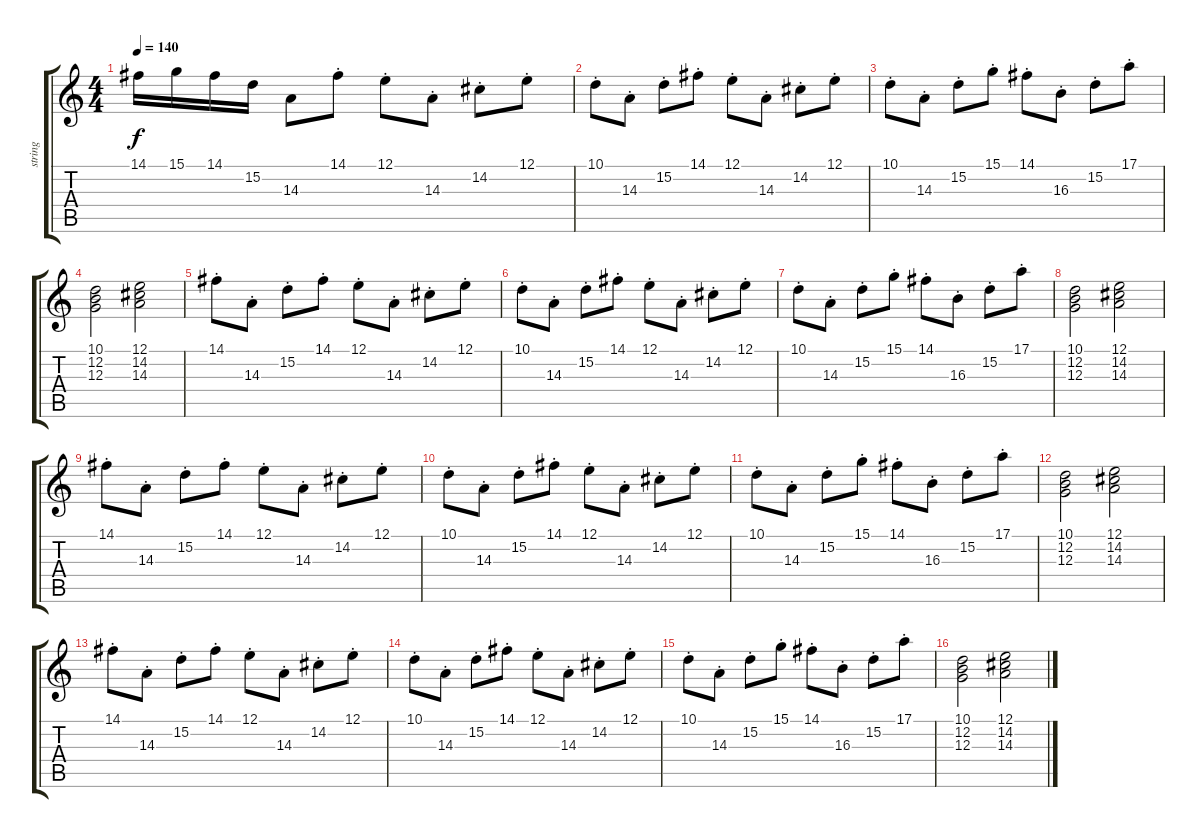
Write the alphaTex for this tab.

\track ("string" "string") {instrument stringensemble1}
\staff {score tabs}
\tuning (E4 B3 G3 D3 A2 E2) {hide}
\ts (4 4)
\tempo 140
\clef g2
\ks c
14.1.16{dy f} 15.1.16 14.1.16 15.2.16 14.3.8 14.1{st}.8 12.1{st}.8 14.3{st}.8 14.2{st}.8 12.1{st}.8 |
10.1{st}.8 14.3{st}.8 15.2{st}.8 14.1{st}.8 12.1{st}.8 14.3{st}.8 14.2{st}.8 12.1{st}.8 |
10.1{st}.8 14.3{st}.8 15.2{st}.8 15.1{st}.8 14.1{st}.8 16.3{st}.8 15.2{st}.8 17.1{st}.8 |
(10.1 12.2 12.3).2 (12.1 14.2 14.3).2 |
14.1{st}.8 14.3{st}.8 15.2{st}.8 14.1{st}.8 12.1{st}.8 14.3{st}.8 14.2{st}.8 12.1{st}.8 |
10.1{st}.8 14.3{st}.8 15.2{st}.8 14.1{st}.8 12.1{st}.8 14.3{st}.8 14.2{st}.8 12.1{st}.8 |
10.1{st}.8 14.3{st}.8 15.2{st}.8 15.1{st}.8 14.1{st}.8 16.3{st}.8 15.2{st}.8 17.1{st}.8 |
(10.1 12.2 12.3).2 (12.1 14.2 14.3).2 |
14.1{st}.8 14.3{st}.8 15.2{st}.8 14.1{st}.8 12.1{st}.8 14.3{st}.8 14.2{st}.8 12.1{st}.8 |
10.1{st}.8 14.3{st}.8 15.2{st}.8 14.1{st}.8 12.1{st}.8 14.3{st}.8 14.2{st}.8 12.1{st}.8 |
10.1{st}.8 14.3{st}.8 15.2{st}.8 15.1{st}.8 14.1{st}.8 16.3{st}.8 15.2{st}.8 17.1{st}.8 |
(10.1 12.2 12.3).2 (12.1 14.2 14.3).2 |
14.1{st}.8 14.3{st}.8 15.2{st}.8 14.1{st}.8 12.1{st}.8 14.3{st}.8 14.2{st}.8 12.1{st}.8 |
10.1{st}.8 14.3{st}.8 15.2{st}.8 14.1{st}.8 12.1{st}.8 14.3{st}.8 14.2{st}.8 12.1{st}.8 |
10.1{st}.8 14.3{st}.8 15.2{st}.8 15.1{st}.8 14.1{st}.8 16.3{st}.8 15.2{st}.8 17.1{st}.8 |
(10.1 12.2 12.3).2 (12.1 14.2 14.3).2
